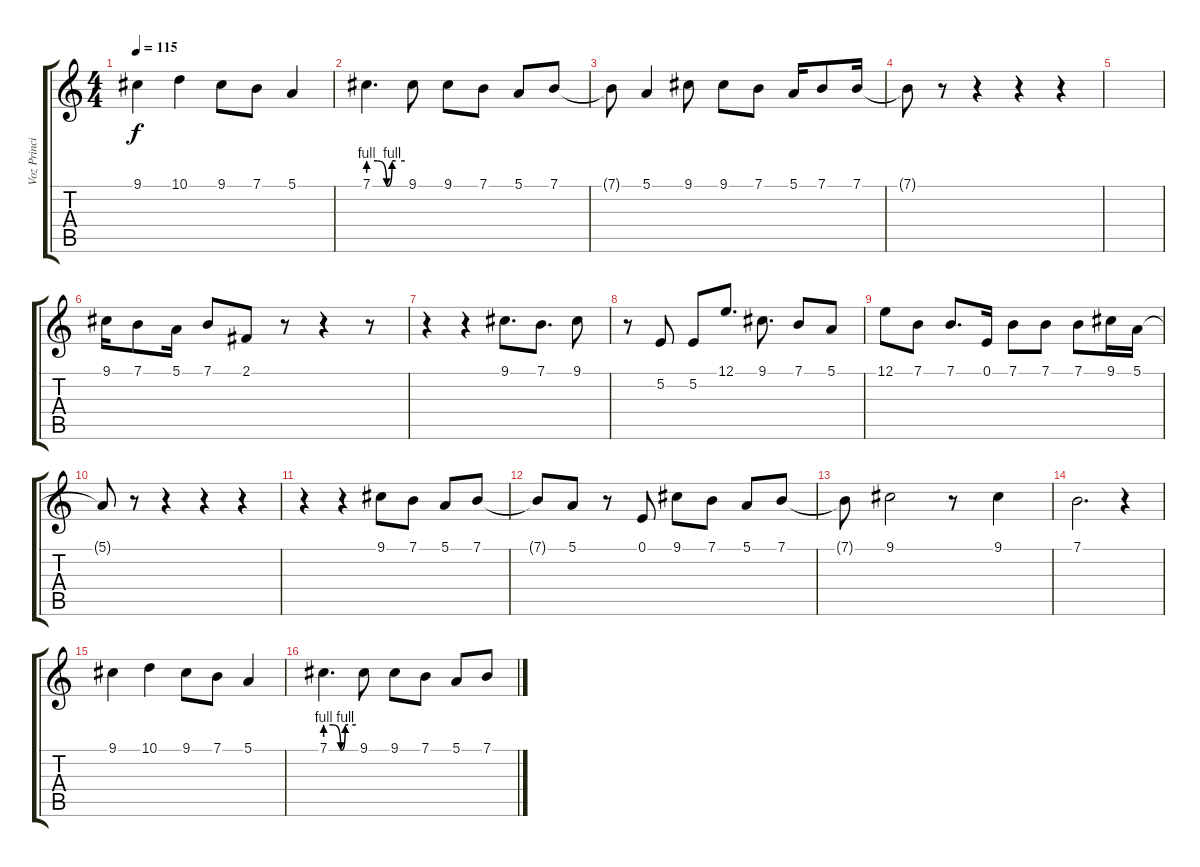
\track ("Voz Principal" "Voz Princi") {instrument violin}
\staff {score tabs}
\tuning (E4 B3 G3 D3 A2 E2) {hide}
\ts (4 4)
\tempo 115
\clef g2
\ks c
9.1.4{dy f} 10.1.4 9.1.8 7.1.8 5.1.4 |
7.1{be (custom 0 4 15 4 30 0 39 4 45 4 60 4)}.4{d} 9.1.8 9.1.8 7.1.8 5.1.8 7.1.8 |
7.1{t}.8 5.1.4 9.1.8 9.1.8 7.1.8 5.1.16 7.1.8 7.1.16 |
7.1{t}.8 r.8 r.4 r.4 r.4 |
|
9.1.16 7.1.8 5.1.16 7.1.8 2.1.8 r.8 r.4 r.8 |
r.4 r.4 9.1.8{d} 7.1.8{d} 9.1.8 |
r.8 5.2.8 5.2.8 12.1.8{d} 9.1.8{d} 7.1.8 5.1.8 |
12.1.8 7.1.8 7.1.8{d} 0.1.16 7.1.8 7.1.8 7.1.8 9.1.16 5.1.16 |
5.1{t}.8 r.8 r.4 r.4 r.4 |
r.4 r.4 9.1.8 7.1.8 5.1.8 7.1.8 |
7.1{t}.8 5.1.8 r.8 0.1.8 9.1.8 7.1.8 5.1.8 7.1.8 |
7.1{t}.8 9.1.2 r.8 9.1.4 |
7.1.2{d} r.4 |
9.1.4 10.1.4 9.1.8 7.1.8 5.1.4 |
7.1{be (custom 0 4 15 4 30 0 39 4 45 4 60 4)}.4{d} 9.1.8 9.1.8 7.1.8 5.1.8 7.1.8
